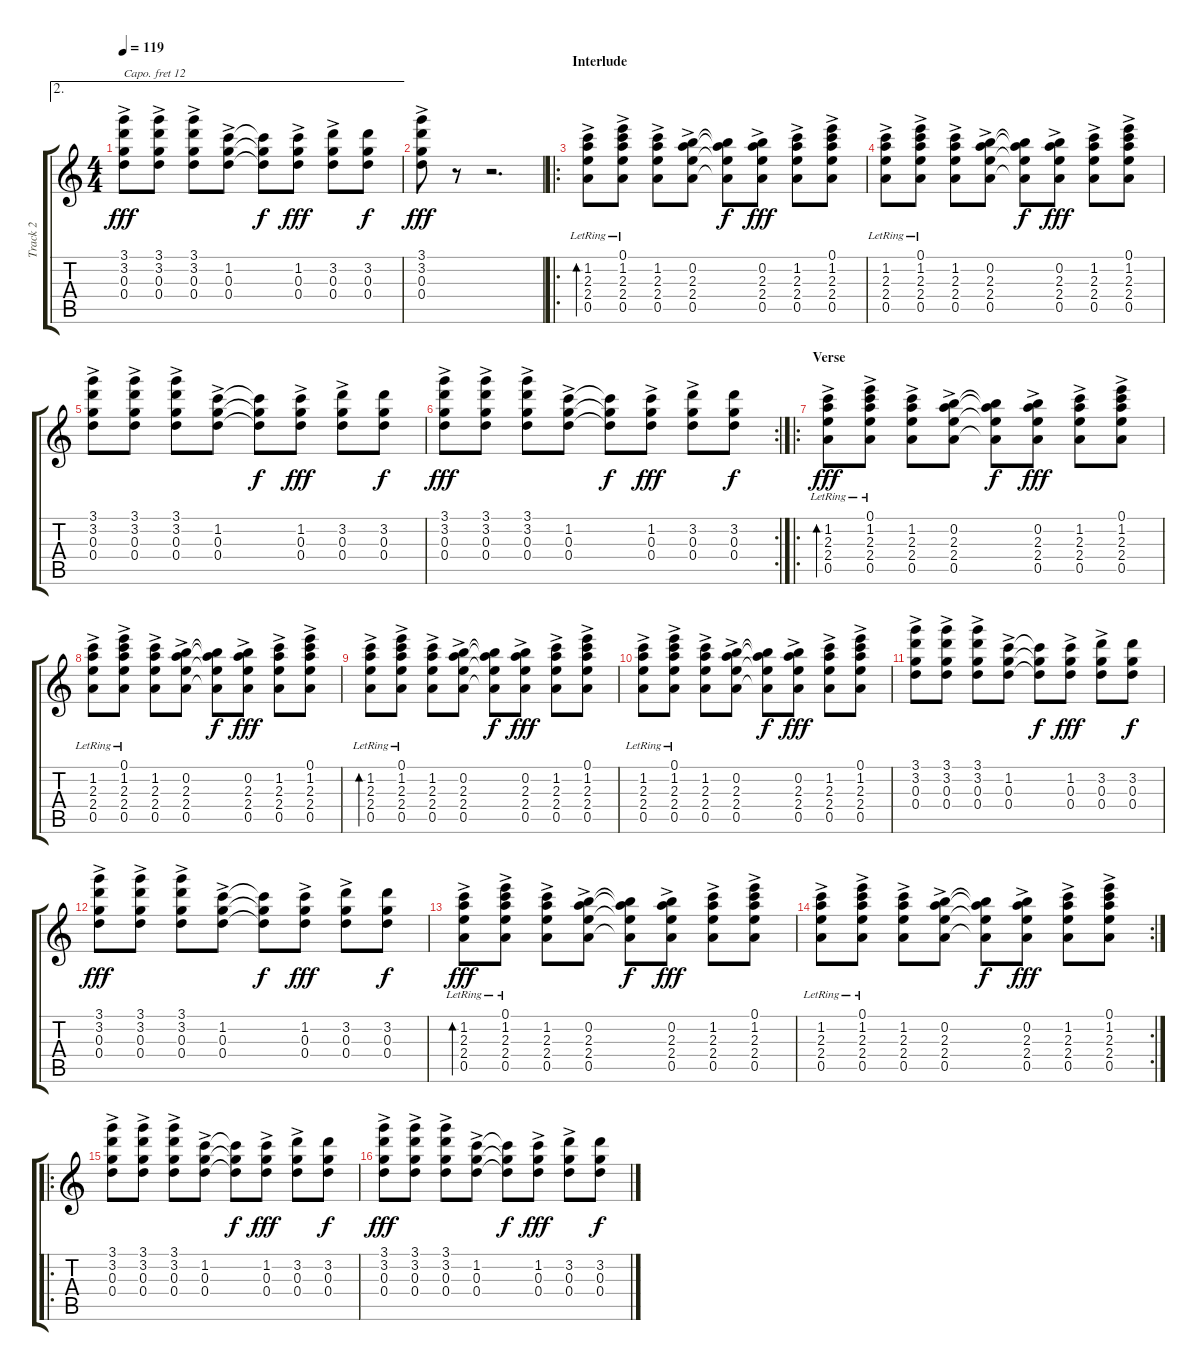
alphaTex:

\track ("Track 2" "Track 2") {instrument acousticguitarsteel}
\staff {score tabs}
\capo 12
\tuning (E4 B3 G3 D3 A2 E2) {hide}
\ae 2
\ts (4 4)
\tempo 119
\clef g2
\ks c
(3.1 3.2{ac} 0.3 0.4).8{dy fff} (3.1 3.2{ac} 0.3 0.4).8 (3.1 3.2{ac} 0.3 0.4).8 (1.2{ac} 0.3 0.4).8 (1.2{t} 0.3{t} 0.4{t}).8{dy f} (1.2{ac} 0.3 0.4).8{dy fff} (3.2{ac} 0.3 0.4).8 (3.2 0.3 0.4).8{dy f} |
(3.1 3.2{ac} 0.3 0.4).8{dy fff} r.8 r.2{d} |
\ro
\section ("" "Interlude")
(1.2{ac lr} 2.3{lr} 2.4{lr} 0.5{lr}).8{bd 60 volume 9} (0.1{ac} 1.2 2.3 2.4{lr} 0.5{lr}).8 (1.2{ac} 2.3 2.4 0.5).8 (0.2{ac} 2.3 2.4 0.5).8 (0.2{t} 2.3{t} 2.4{t} 0.5{t}).8{dy f} (0.2{ac} 2.3 2.4 0.5).8{dy fff} (1.2{ac} 2.3 2.4 0.5).8 (0.1{ac} 1.2 2.3 2.4 0.5).8 |
(1.2{ac lr} 2.3{lr} 2.4{lr} 0.5{lr}).8 (0.1{ac} 1.2 2.3 2.4{lr} 0.5{lr}).8 (1.2{ac} 2.3 2.4 0.5).8 (0.2{ac} 2.3 2.4 0.5).8 (0.2{t} 2.3{t} 2.4{t} 0.5{t}).8{dy f} (0.2{ac} 2.3 2.4 0.5).8{dy fff} (1.2{ac} 2.3 2.4 0.5).8 (0.1{ac} 1.2 2.3 2.4 0.5).8 |
(3.1 3.2{ac} 0.3 0.4).8 (3.1 3.2{ac} 0.3 0.4).8 (3.1 3.2{ac} 0.3 0.4).8 (1.2{ac} 0.3 0.4).8 (1.2{t} 0.3{t} 0.4{t}).8{dy f} (1.2{ac} 0.3 0.4).8{dy fff} (3.2{ac} 0.3 0.4).8 (3.2 0.3 0.4).8{dy f} |
\rc 2
(3.1 3.2{ac} 0.3 0.4).8{dy fff} (3.1 3.2{ac} 0.3 0.4).8 (3.1 3.2{ac} 0.3 0.4).8 (1.2{ac} 0.3 0.4).8 (1.2{t} 0.3{t} 0.4{t}).8{dy f} (1.2{ac} 0.3 0.4).8{dy fff} (3.2{ac} 0.3 0.4).8 (3.2 0.3 0.4).8{dy f} |
\ro
\section ("" "Verse")
(1.2{ac lr} 2.3{lr} 2.4{lr} 0.5{lr}).8{bd 60 dy fff volume 7} (0.1{ac} 1.2 2.3 2.4{lr} 0.5{lr}).8 (1.2{ac} 2.3 2.4 0.5).8 (0.2{ac} 2.3 2.4 0.5).8 (0.2{t} 2.3{t} 2.4{t} 0.5{t}).8{dy f} (0.2{ac} 2.3 2.4 0.5).8{dy fff} (1.2{ac} 2.3 2.4 0.5).8 (0.1{ac} 1.2 2.3 2.4 0.5).8 |
(1.2{ac lr} 2.3{lr} 2.4{lr} 0.5{lr}).8 (0.1{ac} 1.2 2.3 2.4{lr} 0.5{lr}).8 (1.2{ac} 2.3 2.4 0.5).8 (0.2{ac} 2.3 2.4 0.5).8 (0.2{t} 2.3{t} 2.4{t} 0.5{t}).8{dy f} (0.2{ac} 2.3 2.4 0.5).8{dy fff} (1.2{ac} 2.3 2.4 0.5).8 (0.1{ac} 1.2 2.3 2.4 0.5).8 |
(1.2{ac lr} 2.3{lr} 2.4{lr} 0.5{lr}).8{bd 60} (0.1{ac} 1.2 2.3 2.4{lr} 0.5{lr}).8 (1.2{ac} 2.3 2.4 0.5).8 (0.2{ac} 2.3 2.4 0.5).8 (0.2{t} 2.3{t} 2.4{t} 0.5{t}).8{dy f} (0.2{ac} 2.3 2.4 0.5).8{dy fff} (1.2{ac} 2.3 2.4 0.5).8 (0.1{ac} 1.2 2.3 2.4 0.5).8 |
(1.2{ac lr} 2.3{lr} 2.4{lr} 0.5{lr}).8 (0.1{ac} 1.2 2.3 2.4{lr} 0.5{lr}).8 (1.2{ac} 2.3 2.4 0.5).8 (0.2{ac} 2.3 2.4 0.5).8 (0.2{t} 2.3{t} 2.4{t} 0.5{t}).8{dy f} (0.2{ac} 2.3 2.4 0.5).8{dy fff} (1.2{ac} 2.3 2.4 0.5).8 (0.1{ac} 1.2 2.3 2.4 0.5).8 |
(3.1 3.2{ac} 0.3 0.4).8 (3.1 3.2{ac} 0.3 0.4).8 (3.1 3.2{ac} 0.3 0.4).8 (1.2{ac} 0.3 0.4).8 (1.2{t} 0.3{t} 0.4{t}).8{dy f} (1.2{ac} 0.3 0.4).8{dy fff} (3.2{ac} 0.3 0.4).8 (3.2 0.3 0.4).8{dy f} |
(3.1 3.2{ac} 0.3 0.4).8{dy fff} (3.1 3.2{ac} 0.3 0.4).8 (3.1 3.2{ac} 0.3 0.4).8 (1.2{ac} 0.3 0.4).8 (1.2{t} 0.3{t} 0.4{t}).8{dy f} (1.2{ac} 0.3 0.4).8{dy fff} (3.2{ac} 0.3 0.4).8 (3.2 0.3 0.4).8{dy f} |
(1.2{ac lr} 2.3{lr} 2.4{lr} 0.5{lr}).8{bd 60 dy fff} (0.1{ac} 1.2 2.3 2.4{lr} 0.5{lr}).8 (1.2{ac} 2.3 2.4 0.5).8 (0.2{ac} 2.3 2.4 0.5).8 (0.2{t} 2.3{t} 2.4{t} 0.5{t}).8{dy f} (0.2{ac} 2.3 2.4 0.5).8{dy fff} (1.2{ac} 2.3 2.4 0.5).8 (0.1{ac} 1.2 2.3 2.4 0.5).8 |
\rc 2
(1.2{ac lr} 2.3{lr} 2.4{lr} 0.5{lr}).8 (0.1{ac} 1.2 2.3 2.4{lr} 0.5{lr}).8 (1.2{ac} 2.3 2.4 0.5).8 (0.2{ac} 2.3 2.4 0.5).8 (0.2{t} 2.3{t} 2.4{t} 0.5{t}).8{dy f} (0.2{ac} 2.3 2.4 0.5).8{dy fff} (1.2{ac} 2.3 2.4 0.5).8 (0.1{ac} 1.2 2.3 2.4 0.5).8 |
\ro
(3.1 3.2{ac} 0.3 0.4).8 (3.1 3.2{ac} 0.3 0.4).8 (3.1 3.2{ac} 0.3 0.4).8 (1.2{ac} 0.3 0.4).8 (1.2{t} 0.3{t} 0.4{t}).8{dy f} (1.2{ac} 0.3 0.4).8{dy fff} (3.2{ac} 0.3 0.4).8 (3.2 0.3 0.4).8{dy f} |
(3.1 3.2{ac} 0.3 0.4).8{dy fff} (3.1 3.2{ac} 0.3 0.4).8 (3.1 3.2{ac} 0.3 0.4).8 (1.2{ac} 0.3 0.4).8 (1.2{t} 0.3{t} 0.4{t}).8{dy f} (1.2{ac} 0.3 0.4).8{dy fff} (3.2{ac} 0.3 0.4).8 (3.2 0.3 0.4).8{dy f}
